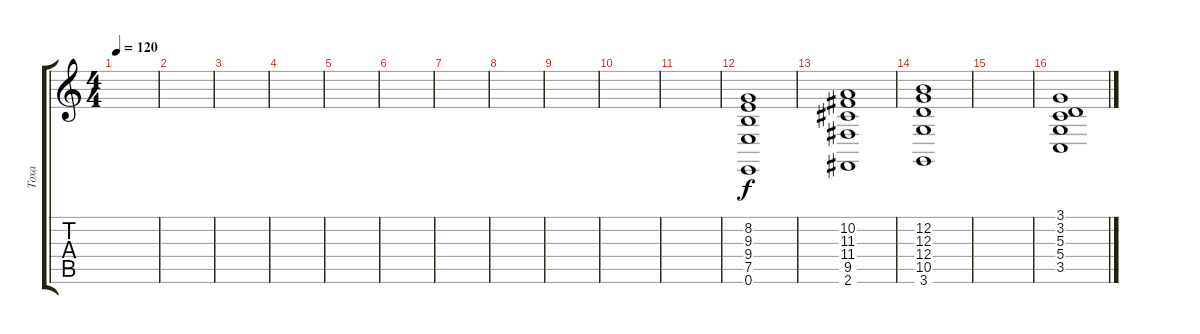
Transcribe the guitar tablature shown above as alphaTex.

\track ("Тоха" "Тоха") {instrument synthstrings1}
\staff {score tabs}
\tuning (E4 B3 G3 D3 A2 E2) {hide}
\ts (4 4)
\tempo 120
\clef g2
\ks c
|
|
|
|
|
|
|
|
|
|
|
(8.2 9.3 9.4 7.5 0.6).1 |
(10.2 11.3 11.4 9.5 2.6).1 |
(12.2 12.3 12.4 10.5 3.6).1 |
|
(3.1 3.2 5.3 5.4 3.5).1
